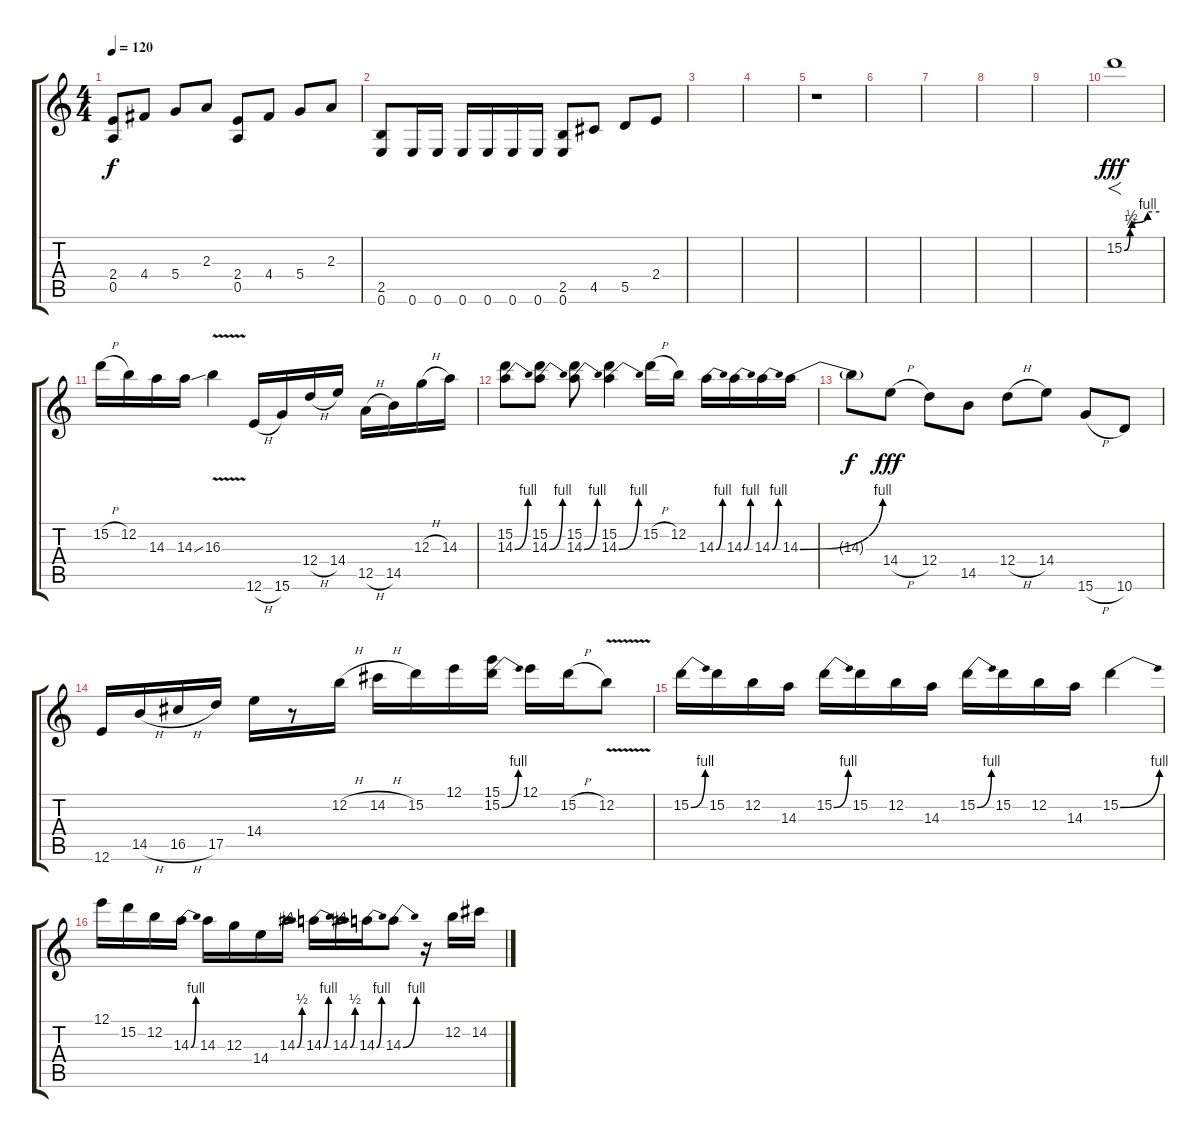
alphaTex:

\track "" {instrument overdrivenguitar}
\staff {score tabs}
\tuning (E4 B3 G3 D3 A2 E2) {hide}
\ts (4 4)
\tempo 120
\clef g2
\ks c
(2.4 0.5).8{dy f} 4.4.8 5.4.8 2.3.8 (2.4 0.5).8 4.4.8 5.4.8 2.3.8 |
(2.5 0.6).8 0.6.16 0.6.16 0.6.16 0.6.16 0.6.16 0.6.16 (2.5 0.6).8 4.5.8 5.5.8 2.4.8 |
|
|
r.1 |
|
|
|
|
15.2{be (custom 0 0 10 1 13 2 40 4 60 4)}.1{f dy fff volume 16} |
15.2{h}.16 12.2.16 14.3.16 14.3{ss}.16 16.3{v}.4 12.6{h}.16 15.6.16 12.4{h}.16 14.4.16 12.5{h}.16 14.5.16 12.3{h}.16 14.3.16 |
(15.2 14.3{be (bend 0 0 60 4)}).8 (15.2 14.3{be (bend 0 0 60 4)}).8 (15.2 14.3{be (bend 0 0 60 4)}).8 (15.2 14.3{be (bend 0 0 60 4)}).4 15.2{h}.16 12.2.16 14.3{be (bend 0 0 60 4)}.16 14.3{be (bend 0 0 60 4)}.16 14.3{be (bend 0 0 60 4)}.16 14.3{be (bend 0 0 60 4)}.16 |
14.3{t}.8{dy f} 14.4{h}.8{dy fff} 12.4.8 14.5.8 12.4{h}.8 14.4.8 15.6{h}.8 10.6.8 |
12.6.16 14.5{h}.16 16.5{h}.16 17.5.16 14.4.16 r.8 12.2{h}.16 14.2{h}.16 15.2.16 12.1.16 (15.1 15.2{be (bend 0 0 60 4)}).16 12.1.16 15.2{h}.16 12.2{v}.8 |
15.2{be (bend 0 0 60 4)}.16 15.2.16 12.2.16 14.3.16 15.2{be (bend 0 0 60 4)}.16 15.2.16 12.2.16 14.3.16 15.2{be (bend 0 0 60 4)}.16 15.2.16 12.2.16 14.3.16 15.2{be (bend 0 0 60 4)}.4 |
12.1.16 15.2.16 12.2.16 14.3{be (bend 0 0 60 4)}.16 14.3.16 12.3.16 14.4.16 14.3{be (bend 0 0 60 2)}.16 14.3{be (bend 0 0 60 4)}.16 14.3{be (bend 0 0 60 2)}.16 14.3{be (bend 0 0 60 4)}.16 14.3{be (bend 0 0 60 4)}.8 r.16 12.2.16 14.2.16
